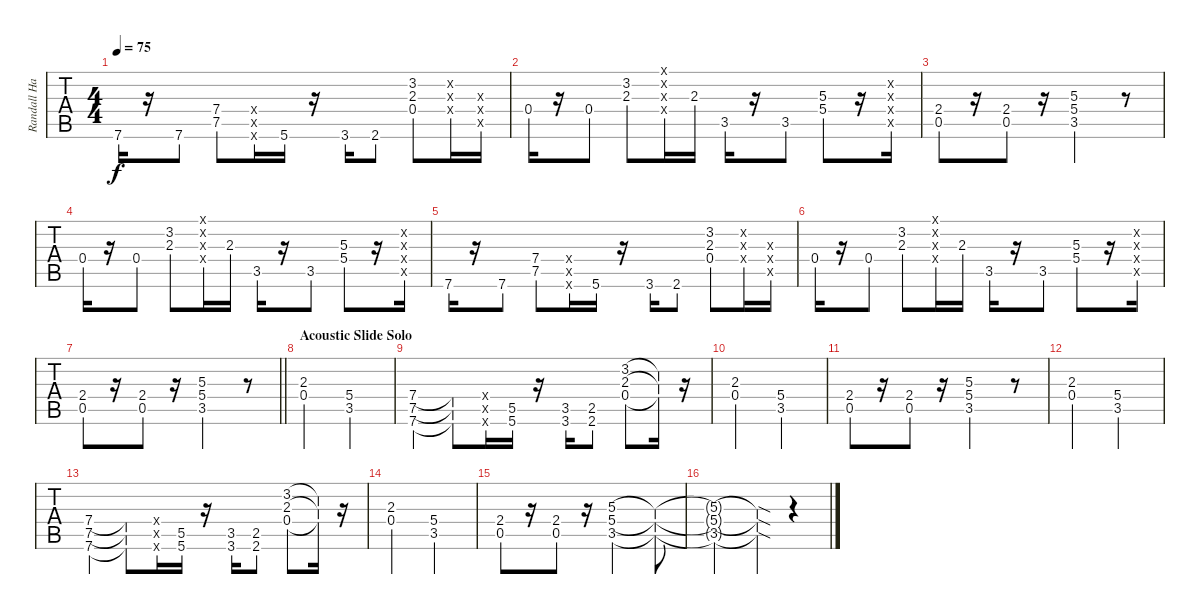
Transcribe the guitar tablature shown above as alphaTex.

\track ("Randall Hall - Rhythm Guitar" "Randall Ha") {instrument distortionguitar}
\staff {tabs}
\tuning (E4 B3 G3 D3 A2 D2) {hide}
\ts (4 4)
\tempo 75
\clef g2
\ks c
7.6.16{dy f} r.16 7.6.8 (7.4 7.5).8 (0.4{x} 0.5{x} 0.6{x}).16 5.6.16 r.16 3.6.16 2.6.8 (3.2 2.3 0.4).8 (0.2{x} 0.3{x} 0.4{x}).16 (0.3{x} 0.4{x} 0.5{x}).16 |
0.4.16 r.16 0.4.8 (3.2 2.3).8 (0.1{x} 0.2{x} 0.3{x} 0.4{x}).16 2.3.16 3.5.16 r.16 3.5.8 (5.3 5.4).8 r.16 (0.2{x} 0.3{x} 0.4{x} 0.5{x}).16 |
(2.4 0.5).8 r.16 (2.4 0.5).8 r.16 (5.3 5.4 3.5).2 r.8 |
0.4.16 r.16 0.4.8 (3.2 2.3).8 (0.1{x} 0.2{x} 0.3{x} 0.4{x}).16 2.3.16 3.5.16 r.16 3.5.8 (5.3 5.4).8 r.16 (0.2{x} 0.3{x} 0.4{x} 0.5{x}).16 |
7.6.16 r.16 7.6.8 (7.4 7.5).8 (0.4{x} 0.5{x} 0.6{x}).16 5.6.16 r.16 3.6.16 2.6.8 (3.2 2.3 0.4).8 (0.2{x} 0.3{x} 0.4{x}).16 (0.3{x} 0.4{x} 0.5{x}).16 |
0.4.16 r.16 0.4.8 (3.2 2.3).8 (0.1{x} 0.2{x} 0.3{x} 0.4{x}).16 2.3.16 3.5.16 r.16 3.5.8 (5.3 5.4).8 r.16 (0.2{x} 0.3{x} 0.4{x} 0.5{x}).16 |
\barLineRight lightlight
(2.4 0.5).8 r.16 (2.4 0.5).8 r.16 (5.3 5.4 3.5).2 r.8 |
\section ("" "Acoustic Slide Solo")
(2.3 0.4).2 (5.4 3.5).2 |
(7.4 7.5 7.6).4 (7.4{t} 7.5{t} 7.6{t}).8 (0.4{x} 0.5{x} 0.6{x}).16 (5.5 5.6).16 r.16 (3.5 3.6).16 (2.5 2.6).8 (3.2 2.3 0.4).8 (3.2{t} 2.3{t} 0.4{t}).16 r.16 |
(2.3 0.4).2 (5.4 3.5).2 |
(2.4 0.5).8 r.16 (2.4 0.5).8 r.16 (5.3 5.4 3.5).2 r.8 |
(2.3 0.4).2 (5.4 3.5).2 |
(7.4 7.5 7.6).4 (7.4{t} 7.5{t} 7.6{t}).8 (0.4{x} 0.5{x} 0.6{x}).16 (5.5 5.6).16 r.16 (3.5 3.6).16 (2.5 2.6).8 (3.2 2.3 0.4).8 (3.2{t} 2.3{t} 0.4{t}).16 r.16 |
(2.3 0.4).2 (5.4 3.5).2 |
(2.4 0.5).8 r.16 (2.4 0.5).8 r.16 (5.3 5.4 3.5).2 (5.3{t} 5.4{t} 3.5{t}).8 |
(5.3{t} 5.4{t} 3.5{t}).2 (5.3{sod t} 5.4{sod t} 3.5{sod t}).4 r.4
